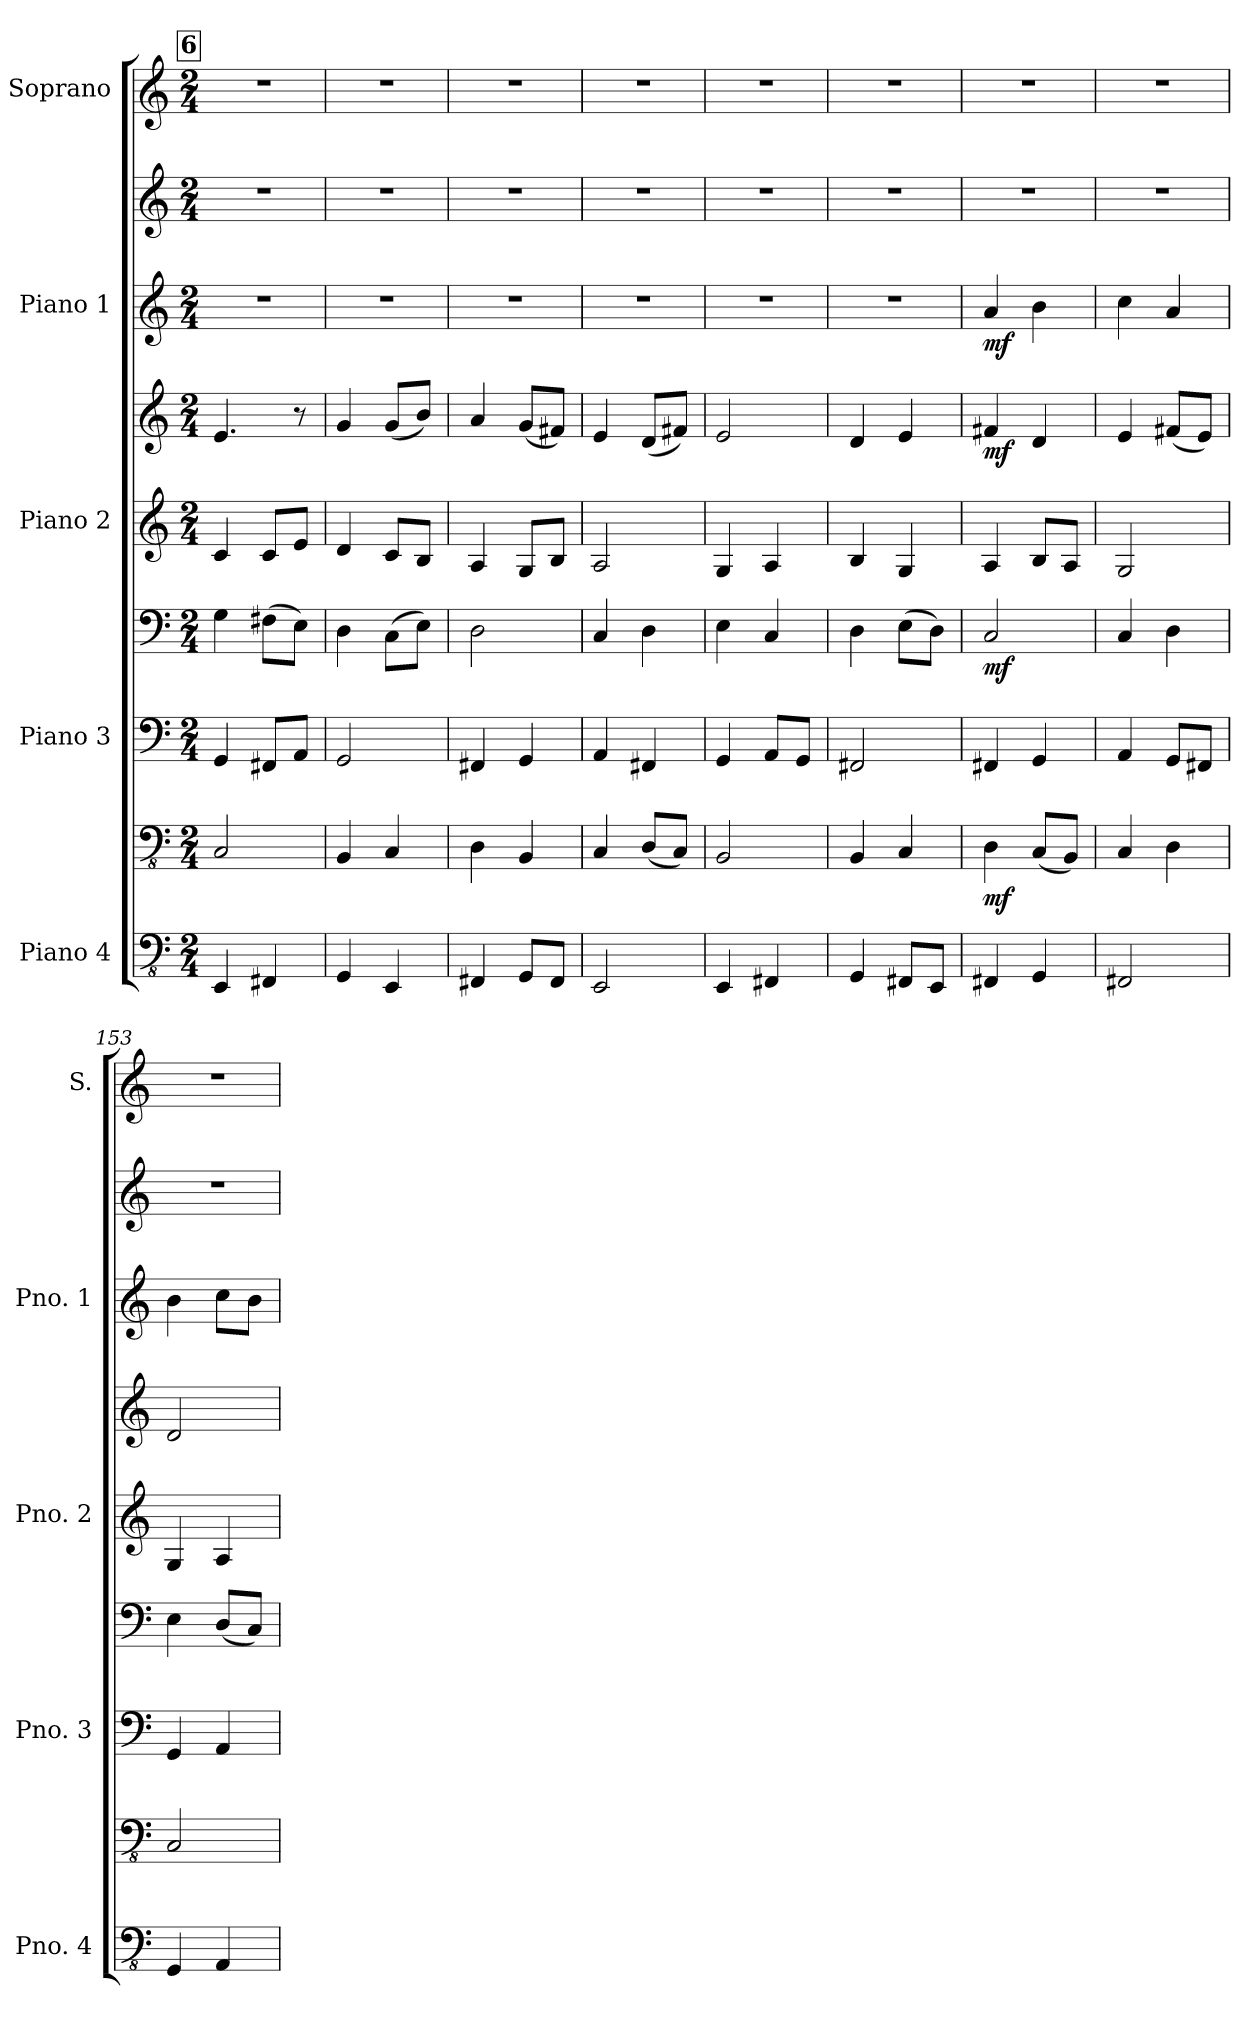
**kern	**kern	**dynam	**kern	**kern	**dynam	**kern	**kern	**dynam	**kern	**kern	**dynam	**kern
*part5	*part5	*part5	*part4	*part4	*part4	*part3	*part3	*part3	*part2	*part2	*part2	*part1
*staff9	*staff8	*staff8/9	*staff7	*staff6	*staff6/7	*staff5	*staff4	*staff4/5	*staff3	*staff2	*staff2/3	*staff1
*I"Piano 4	*	*	*I"Piano 3	*	*	*I"Piano 2	*	*	*I"Piano 1	*	*	*I"Soprano
*I'Pno. 4	*	*	*I'Pno. 3	*	*	*I'Pno. 2	*	*	*I'Pno. 1	*	*	*I'S.
*clefFv4	*clefFv4	*	*clefF4	*clefF4	*	*clefG2	*clefG2	*	*clefG2	*clefG2	*	*clefG2
*k[]	*k[]	*	*k[]	*k[]	*	*k[]	*k[]	*	*k[]	*k[]	*	*k[]
*M2/4	*M2/4	*	*M2/4	*M2/4	*	*M2/4	*M2/4	*	*M2/4	*M2/4	*	*M2/4
!!LO:REH:place=s1:a:B:fs=14:t=6
=145	=145	=145	=145	=145	=145	=145	=145	=145	=145	=145	=145	=145
4EEE/	2CC/	.	4GG/	4G\	.	4c/	4.e/	.	2r	2r	.	2r
4FFF#X/	.	.	8FF#X/L	(>8F#X\L	.	8c/L	.	.	.	.	.	.
.	.	.	8AA/J	8E\J)	.	8e/J	8r	.	.	.	.	.
=146	=146	=146	=146	=146	=146	=146	=146	=146	=146	=146	=146	=146
4GGG/	4BBB/	.	2GG/	4D\	.	4d/	4g/	.	2r	2r	.	2r
4EEE/	4CC/	.	.	(>8C\L	.	8c/L	(<8g/L	.	.	.	.	.
.	.	.	.	8E\J)	.	8B/J	8b/J)	.	.	.	.	.
=147	=147	=147	=147	=147	=147	=147	=147	=147	=147	=147	=147	=147
4FFF#X/	4DD\	.	4FF#X/	2D\	.	4A/	4a/	.	2r	2r	.	2r
8GGG/L	4BBB/	.	4GG/	.	.	8G/L	(<8g/L	.	.	.	.	.
8FFF#/J	.	.	.	.	.	8B/J	8f#X/J)	.	.	.	.	.
=148	=148	=148	=148	=148	=148	=148	=148	=148	=148	=148	=148	=148
2EEE/	4CC/	.	4AA/	4C/	.	2A/	4e/	.	2r	2r	.	2r
.	(<8DD/L	.	4FF#X/	4D\	.	.	(<8d/L	.	.	.	.	.
.	8CC/J)	.	.	.	.	.	8f#X/J)	.	.	.	.	.
!!LO:PB:g=z
=149	=149	=149	=149	=149	=149	=149	=149	=149	=149	=149	=149	=149
4EEE/	2BBB/	.	4GG/	4E\	.	4G/	2e/	.	2r	2r	.	2r
4FFF#X/	.	.	8AA/L	4C/	.	4A/	.	.	.	.	.	.
.	.	.	8GG/J	.	.	.	.	.	.	.	.	.
=150	=150	=150	=150	=150	=150	=150	=150	=150	=150	=150	=150	=150
4GGG/	4BBB/	.	2FF#X/	4D\	.	4B/	4d/	.	2r	2r	.	2r
8FFF#X/L	4CC/	.	.	(>8E\L	.	4G/	4e/	.	.	.	.	.
8EEE/J	.	.	.	8D\J)	.	.	.	.	.	.	.	.
=151	=151	=151	=151	=151	=151	=151	=151	=151	=151	=151	=151	=151
!	!	!LO:DY:b	!	!	!LO:DY:b	!	!	!LO:DY:b	!	!	!LO:DY:b=2	!
4FFF#X/	4DD\	mf	4FF#X/	2C/	mf	4A/	4f#X/	mf	4a/	2r	mf	2r
4GGG/	(<8CC/L	.	4GG/	.	.	8B/L	4d/	.	4b\	.	.	.
.	8BBB/J)	.	.	.	.	8A/J	.	.	.	.	.	.
=152	=152	=152	=152	=152	=152	=152	=152	=152	=152	=152	=152	=152
2FFF#X/	4CC/	.	4AA/	4C/	.	2G/	4e/	.	4cc\	2r	.	2r
.	4DD\	.	8GG/L	4D\	.	.	(<8f#X/L	.	4a/	.	.	.
.	.	.	8FF#X/J	.	.	.	8e/J)	.	.	.	.	.
=153	=153	=153	=153	=153	=153	=153	=153	=153	=153	=153	=153	=153
4GGG/	2CC/	.	4GG/	4E\	.	4G/	2d/	.	4b\	2r	.	2r
4AAA/	.	.	4AA/	(<8D/L	.	4A/	.	.	8cc\L	.	.	.
.	.	.	.	8C/J)	.	.	.	.	8b\J	.	.	.
=	=	=	=	=	=	=	=	=	=	=	=	=
*-	*-	*-	*-	*-	*-	*-	*-	*-	*-	*-	*-	*-
